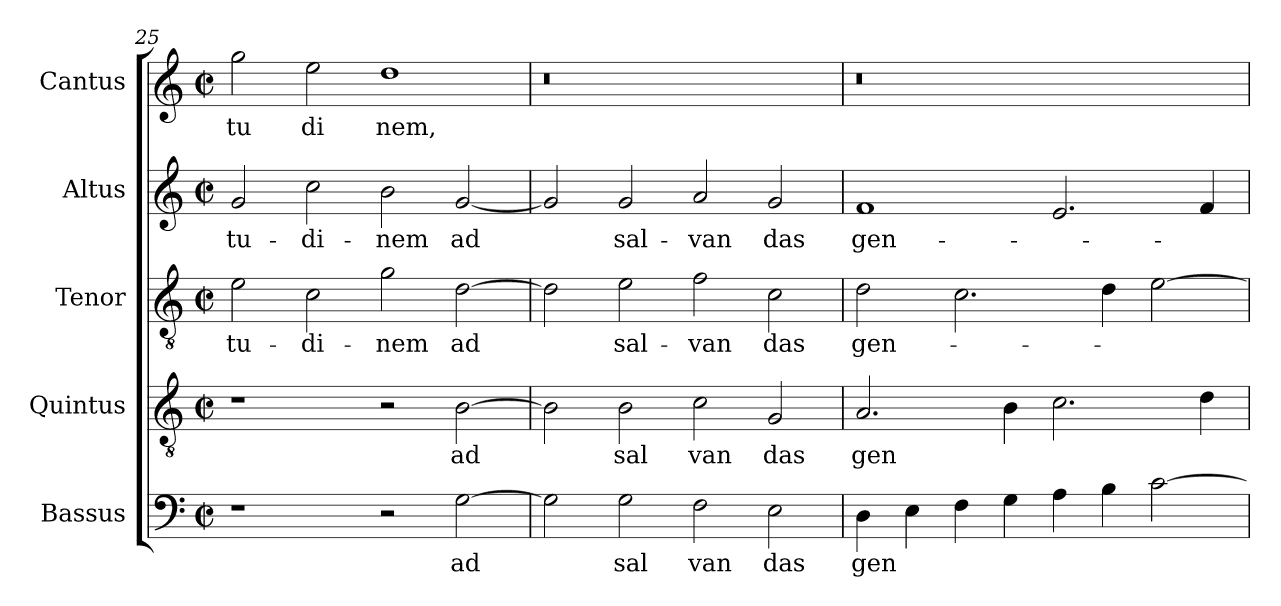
**kern	**text	**kern	**text	**kern	**text	**kern	**text	**kern	**text
*part5	*part5	*part4	*part4	*part3	*part3	*part2	*part2	*part1	*part1
*staff5	*staff5	*staff4	*staff4	*staff3	*staff3	*staff2	*staff2	*staff1	*staff1
*I"Bassus	*	*I"Quintus	*	*I"Tenor	*	*I"Altus	*	*I"Cantus	*
!!LO:LB:g=z
*clefF4	*	*clefGv2	*	*clefGv2	*	*clefG2	*	*clefG2	*
*M2/2	*	*M2/2	*	*M2/2	*	*M2/2	*	*M2/2	*
*met(c|)	*	*met(c|)	*	*met(c|)	*	*met(c|)	*	*met(c|)	*
=25	=25	=25	=25	=25	=25	=25	=25	=25	=25
!	!	!	!	!	!LO:LY:b:cj	!	!LO:LY:b:cj	!	!LO:LY:b:cj
1r	.	1r	.	2e\	tu-	2g/	tu-	2gg\	tu
!	!	!	!	!	!LO:LY:b:cj	!	!LO:LY:b:cj	!	!LO:LY:b:cj
.	.	.	.	2c\	-di-	2cc\	-di-	2ee\	di
!	!	!	!	!	!LO:LY:b:cj	!	!LO:LY:b:cj	!	!LO:LY:b:cj
2r	.	2r	.	2g\	-nem	2b\	-nem	1dd	nem,
!	!LO:LY:b:cj	!	!LO:LY:b:cj	!	!LO:LY:b:cj	!	!LO:LY:b:cj	!	!
[>2G\	ad	[>2B\	ad	[>2d\	ad	[<2g/	ad	.	.
=26	=26	=26	=26	=26	=26	=26	=26	=26	=26
2G\]	.	2B\]	.	2d\]	.	2g/]	.	0r	.
!	!LO:LY:b:cj	!	!LO:LY:b:cj	!	!LO:LY:b:cj	!	!LO:LY:b:cj	!	!
2G\	sal	2B\	sal	2e\	sal-	2g/	sal-	.	.
!	!LO:LY:b:cj	!	!LO:LY:b:cj	!	!LO:LY:b:cj	!	!LO:LY:b:cj	!	!
2F\	van	2c\	van	2f\	-van	2a/	-van	.	.
!	!LO:LY:b:cj	!	!LO:LY:b:cj	!	!LO:LY:b:cj	!	!LO:LY:b:cj	!	!
2E\	das	2G/	das	2c\	das	2g/	das	.	.
=27	=27	=27	=27	=27	=27	=27	=27	=27	=27
!	!LO:LY:b	!	!LO:LY:b	!	!LO:LY:b	!	!LO:LY:b	!	!
4D\	gen	2.A/	gen	2d\	gen-	1f	gen-	0r	.
4E\	.	.	.	.	.	.	.	.	.
4F\	.	.	.	2.c\	.	.	.	.	.
4G\	.	4B\	.	.	.	.	.	.	.
4A\	.	2.c\	.	.	.	2.e/	.	.	.
4B\	.	.	.	4d\	.	.	.	.	.
[>2c\	.	.	.	[>2e\	.	.	.	.	.
.	.	4d\	.	.	.	4f/	.	.	.
=	=	=	=	=	=	=	=	=	=
*-	*-	*-	*-	*-	*-	*-	*-	*-	*-
